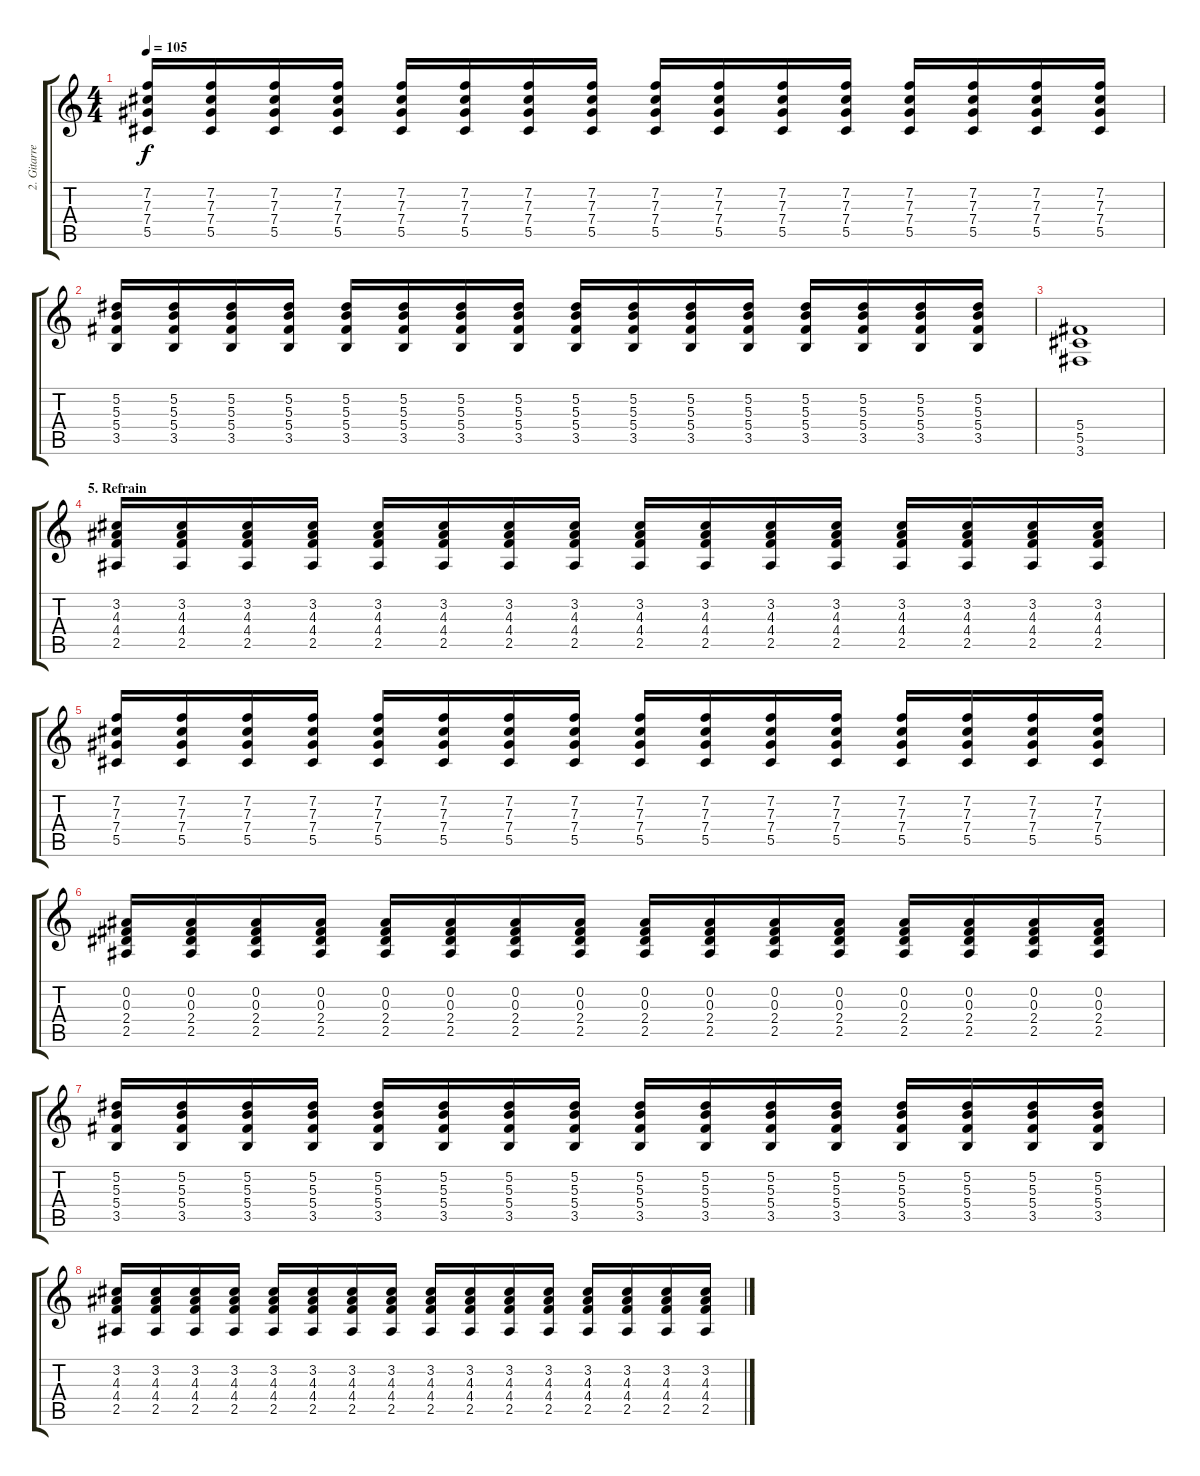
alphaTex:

\track ("2. Gitarre" "2. Gitarre") {instrument distortionguitar}
\staff {score tabs}
\tuning (Eb4 Bb3 Gb3 Db3 Ab2 Eb2) {hide}
\ts (4 4)
\tempo 105
\clef g2
\ks c
(7.2 7.3 7.4 5.5).16{dy f} (7.2 7.3 7.4 5.5).16 (7.2 7.3 7.4 5.5).16 (7.2 7.3 7.4 5.5).16 (7.2 7.3 7.4 5.5).16 (7.2 7.3 7.4 5.5).16 (7.2 7.3 7.4 5.5).16 (7.2 7.3 7.4 5.5).16 (7.2 7.3 7.4 5.5).16 (7.2 7.3 7.4 5.5).16 (7.2 7.3 7.4 5.5).16 (7.2 7.3 7.4 5.5).16 (7.2 7.3 7.4 5.5).16 (7.2 7.3 7.4 5.5).16 (7.2 7.3 7.4 5.5).16 (7.2 7.3 7.4 5.5).16 |
(5.2 5.3 5.4 3.5).16 (5.2 5.3 5.4 3.5).16 (5.2 5.3 5.4 3.5).16 (5.2 5.3 5.4 3.5).16 (5.2 5.3 5.4 3.5).16 (5.2 5.3 5.4 3.5).16 (5.2 5.3 5.4 3.5).16 (5.2 5.3 5.4 3.5).16 (5.2 5.3 5.4 3.5).16 (5.2 5.3 5.4 3.5).16 (5.2 5.3 5.4 3.5).16 (5.2 5.3 5.4 3.5).16 (5.2 5.3 5.4 3.5).16 (5.2 5.3 5.4 3.5).16 (5.2 5.3 5.4 3.5).16 (5.2 5.3 5.4 3.5).16 |
(5.4 5.5 3.6).1 |
\section ("" "5. Refrain")
(3.2 4.3 4.4 2.5).16{volume 8} (3.2 4.3 4.4 2.5).16 (3.2 4.3 4.4 2.5).16 (3.2 4.3 4.4 2.5).16 (3.2 4.3 4.4 2.5).16 (3.2 4.3 4.4 2.5).16 (3.2 4.3 4.4 2.5).16 (3.2 4.3 4.4 2.5).16 (3.2 4.3 4.4 2.5).16 (3.2 4.3 4.4 2.5).16 (3.2 4.3 4.4 2.5).16 (3.2 4.3 4.4 2.5).16 (3.2 4.3 4.4 2.5).16 (3.2 4.3 4.4 2.5).16 (3.2 4.3 4.4 2.5).16 (3.2 4.3 4.4 2.5).16 |
(7.2 7.3 7.4 5.5).16 (7.2 7.3 7.4 5.5).16 (7.2 7.3 7.4 5.5).16 (7.2 7.3 7.4 5.5).16 (7.2 7.3 7.4 5.5).16 (7.2 7.3 7.4 5.5).16 (7.2 7.3 7.4 5.5).16 (7.2 7.3 7.4 5.5).16 (7.2 7.3 7.4 5.5).16 (7.2 7.3 7.4 5.5).16 (7.2 7.3 7.4 5.5).16 (7.2 7.3 7.4 5.5).16 (7.2 7.3 7.4 5.5).16 (7.2 7.3 7.4 5.5).16 (7.2 7.3 7.4 5.5).16 (7.2 7.3 7.4 5.5).16 |
(0.2 0.3 2.4 2.5).16 (0.2 0.3 2.4 2.5).16 (0.2 0.3 2.4 2.5).16 (0.2 0.3 2.4 2.5).16 (0.2 0.3 2.4 2.5).16 (0.2 0.3 2.4 2.5).16 (0.2 0.3 2.4 2.5).16 (0.2 0.3 2.4 2.5).16 (0.2 0.3 2.4 2.5).16 (0.2 0.3 2.4 2.5).16 (0.2 0.3 2.4 2.5).16 (0.2 0.3 2.4 2.5).16 (0.2 0.3 2.4 2.5).16 (0.2 0.3 2.4 2.5).16 (0.2 0.3 2.4 2.5).16 (0.2 0.3 2.4 2.5).16 |
(5.2 5.3 5.4 3.5).16 (5.2 5.3 5.4 3.5).16 (5.2 5.3 5.4 3.5).16 (5.2 5.3 5.4 3.5).16 (5.2 5.3 5.4 3.5).16 (5.2 5.3 5.4 3.5).16 (5.2 5.3 5.4 3.5).16 (5.2 5.3 5.4 3.5).16 (5.2 5.3 5.4 3.5).16 (5.2 5.3 5.4 3.5).16 (5.2 5.3 5.4 3.5).16 (5.2 5.3 5.4 3.5).16 (5.2 5.3 5.4 3.5).16 (5.2 5.3 5.4 3.5).16 (5.2 5.3 5.4 3.5).16 (5.2 5.3 5.4 3.5).16 |
(3.2 4.3 4.4 2.5).16{volume 8} (3.2 4.3 4.4 2.5).16 (3.2 4.3 4.4 2.5).16 (3.2 4.3 4.4 2.5).16 (3.2 4.3 4.4 2.5).16 (3.2 4.3 4.4 2.5).16 (3.2 4.3 4.4 2.5).16 (3.2 4.3 4.4 2.5).16 (3.2 4.3 4.4 2.5).16 (3.2 4.3 4.4 2.5).16 (3.2 4.3 4.4 2.5).16 (3.2 4.3 4.4 2.5).16 (3.2 4.3 4.4 2.5).16 (3.2 4.3 4.4 2.5).16 (3.2 4.3 4.4 2.5).16 (3.2 4.3 4.4 2.5).16
